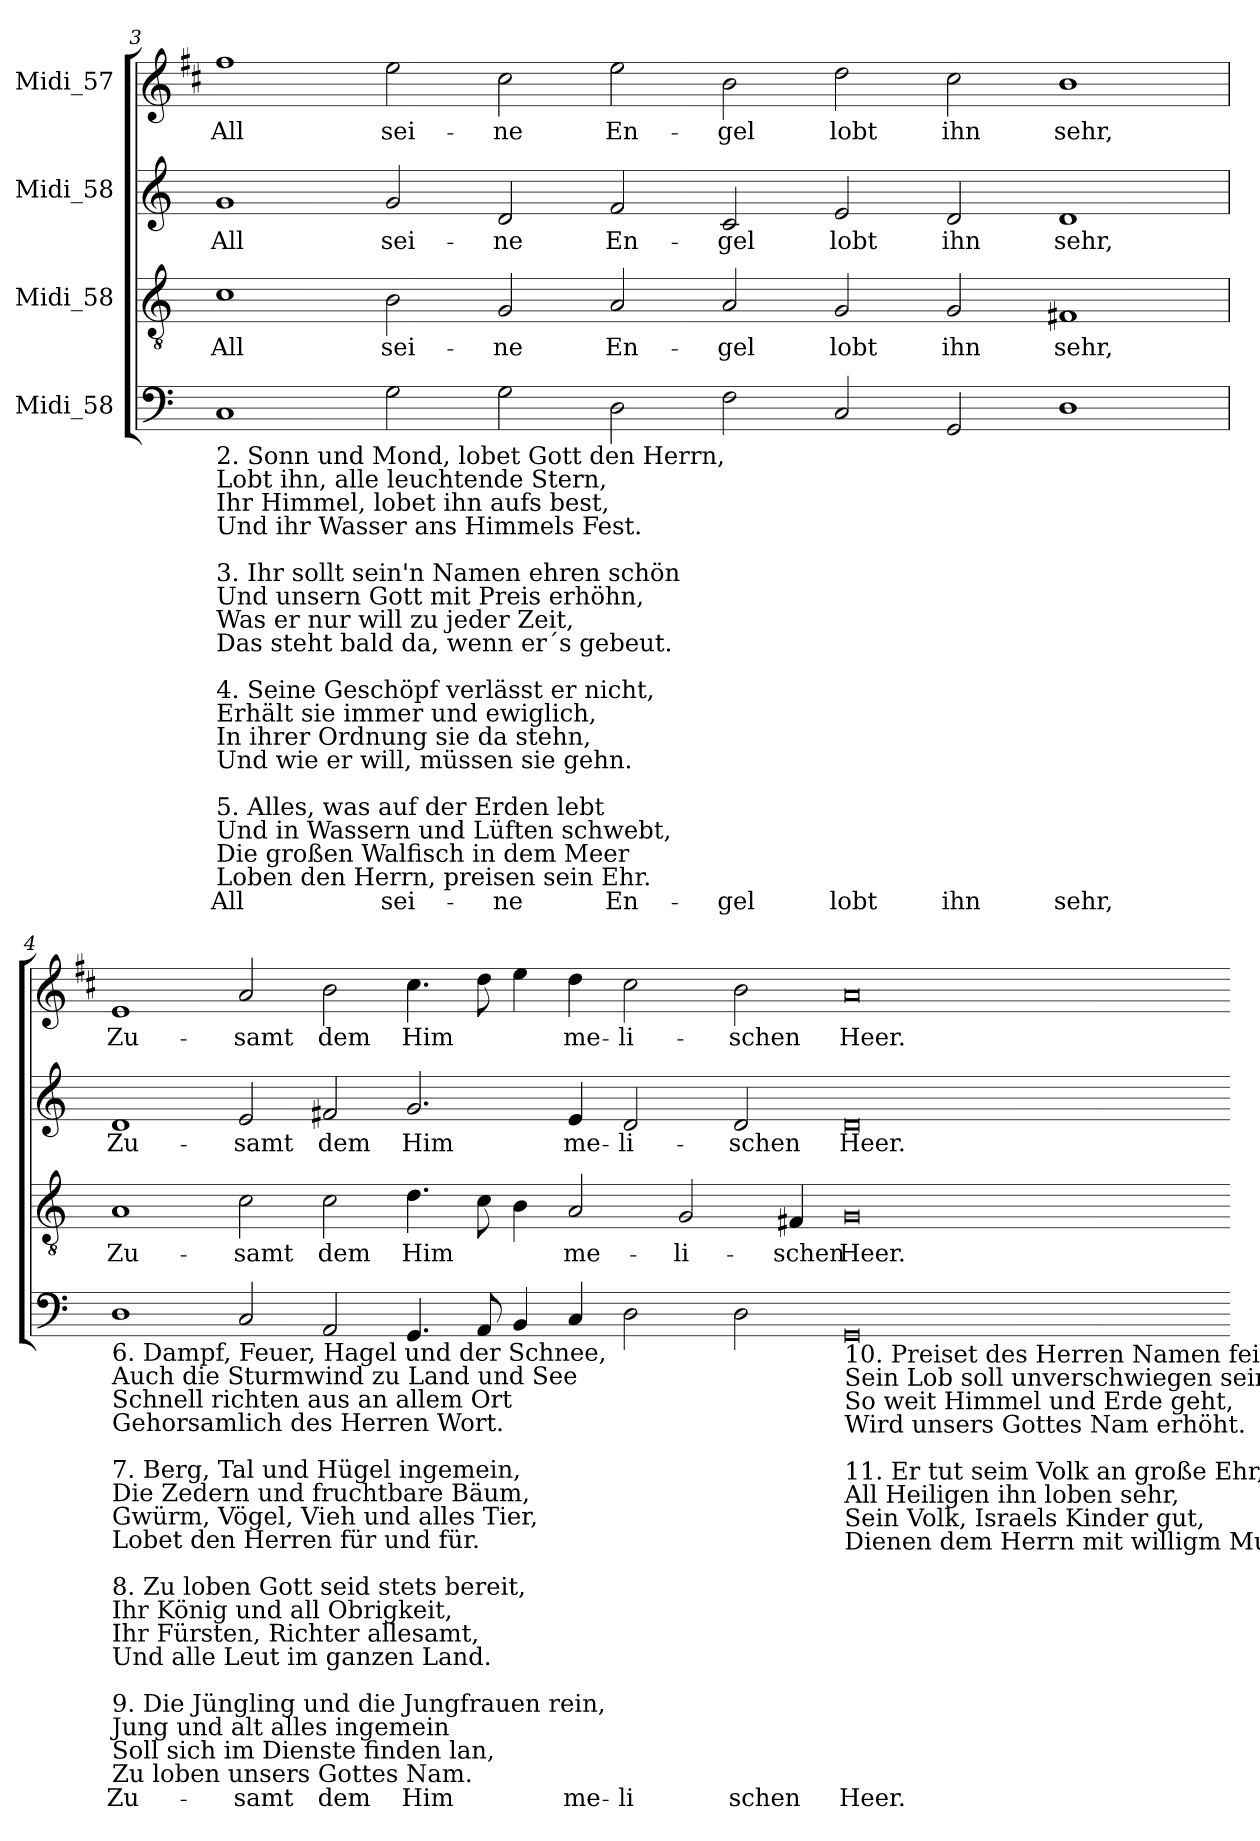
**kern	**text	**kern	**text	**kern	**text	**kern	**text
*part4	*part4	*part3	*part3	*part2	*part2	*part1	*part1
*staff4	*staff4	*staff3	*staff3	*staff2	*staff2	*staff1	*staff1
*I"Midi_58	*	*I"Midi_58	*	*I"Midi_58	*	*I"Midi_57	*
!!LO:LB:g=z
*clefF4	*	*clefGv2	*	*clefG2	*	*clefG2	*
*	*	*	*	*	*	*ITrd1c2	*
*k[]	*	*k[]	*	*k[]	*	*k[]	*
*C:	*	*C:	*	*C:	*	*C:	*
=3	=3	=3	=3	=3	=3	=3	=3
!LO:TX:b:t=2. Sonn und Mond, lobet Gott den Herrn,\nLobt ihn, alle leuchtende Stern,\nIhr Himmel, lobet ihn aufs best,\nUnd ihr Wasser ans Himmels Fest.\n\n3. Ihr sollt sein'n Namen ehren schön\nUnd unsern Gott mit Preis erhöhn,\nWas er nur will zu jeder Zeit,\nDas steht bald da, wenn er´s gebeut.\n\n4. Seine Geschöpf verlässt er nicht,\nErhält sie immer und ewiglich,\nIn ihrer Ordnung sie da stehn,\nUnd wie er will, müssen sie gehn.\n\n5. Alles, was auf der Erden lebt\nUnd in Wassern und Lüften schwebt,\nDie großen Walfisch in dem Meer\nLoben den Herrn, preisen sein Ehr.	!	!	!	!	!	!	!
!	!LO:LY:b	!	!LO:LY:b	!	!LO:LY:b	!	!LO:LY:b
1C	All	1c	All	1g	All	1ee	All
!	!LO:LY:b	!	!LO:LY:b	!	!LO:LY:b	!	!LO:LY:b
2G	sei-	2B	sei-	2g	sei-	2dd	sei-
!	!LO:LY:b	!	!LO:LY:b	!	!LO:LY:b	!	!LO:LY:b
2G	-ne	2G	-ne	2d	-ne	2b	-ne
!	!LO:LY:b	!	!LO:LY:b	!	!LO:LY:b	!	!LO:LY:b
2D	En-	2A	En-	2f	En-	2dd	En-
!	!LO:LY:b	!	!LO:LY:b	!	!LO:LY:b	!	!LO:LY:b
2F	-gel	2A	-gel	2c	-gel	2a	-gel
!	!LO:LY:b	!	!LO:LY:b	!	!LO:LY:b	!	!LO:LY:b
2C	lobt	2G	lobt	2e	lobt	2cc	lobt
!	!LO:LY:b	!	!LO:LY:b	!	!LO:LY:b	!	!LO:LY:b
2GG	ihn	2G	ihn	2d	ihn	2b	ihn
!	!LO:LY:b	!	!LO:LY:b	!	!LO:LY:b	!	!LO:LY:b
1D	sehr,	1F#X	sehr,	1d	sehr,	1a	sehr,
=4	=4	=4	=4	=4	=4	=4	=4
!LO:TX:b:t=6. Dampf, Feuer, Hagel und der Schnee,\nAuch die Sturmwind zu Land und See\nSchnell richten aus an allem Ort\nGehorsamlich des Herren Wort.\n\n7. Berg, Tal und Hügel ingemein,\nDie Zedern und fruchtbare Bäum,\nGwürm, Vögel, Vieh und alles Tier,\nLobet den Herren für und für.\n\n8. Zu loben Gott seid stets bereit,\nIhr König und all Obrigkeit,\nIhr Fürsten, Richter allesamt,\nUnd alle Leut im ganzen Land.\n\n9. Die Jüngling und die Jungfrauen rein,\nJung und alt alles ingemein\nSoll sich im Dienste finden lan,\nZu loben unsers Gottes Nam.	!	!	!	!	!	!	!
!	!LO:LY:b	!	!LO:LY:b	!	!LO:LY:b	!	!LO:LY:b
1D	Zu-	1A	Zu-	1d	Zu-	1d	Zu-
!	!LO:LY:b	!	!LO:LY:b	!	!LO:LY:b	!	!LO:LY:b
2C	-samt	2c	-samt	2e	-samt	2g	-samt
!	!LO:LY:b	!	!LO:LY:b	!	!LO:LY:b	!	!LO:LY:b
2AA	dem	2c	dem	2f#X	dem	2a	dem
!	!LO:LY:b	!	!LO:LY:b	!	!LO:LY:b	!	!LO:LY:b
4.GG	Him	4.d	Him	2.g	Him	4.b	Him
8AA	.	8c	.	.	.	8cc	.
4BB	.	4B	.	.	.	4dd	.
!	!LO:LY:b	!	!LO:LY:b	!	!LO:LY:b	!	!LO:LY:b
4C	me-	2A	me-	4e	me-	4cc	me-
!	!LO:LY:b	!	!	!	!LO:LY:b	!	!LO:LY:b
2D	-li	.	.	2d	-li-	2b	-li-
!	!	!	!LO:LY:b	!	!	!	!
.	.	2G	-li-	.	.	.	.
!	!LO:LY:b	!	!	!	!LO:LY:b	!	!LO:LY:b
2D	schen	.	.	2d	-schen	2a	-schen
!	!	!	!LO:LY:b	!	!	!	!
.	.	4F#X	-schen	.	.	.	.
!LO:TX:b:t=10. Preiset des Herren Namen fein,\nSein Lob soll unverschwiegen sein,\nSo weit Himmel und Erde geht,\nWird unsers Gottes Nam erhöht.\n\n11. Er tut seim Volk an große Ehr,\nAll Heiligen ihn loben sehr,\nSein Volk, Israels Kinder gut,\nDienen dem Herrn mit willigm Mut.	!	!	!	!	!	!	!
!	!LO:LY:b	!	!LO:LY:b	!	!LO:LY:b	!	!LO:LY:b
0GG	Heer.	0G	Heer.	0d	Heer.	0g	Heer.
=-	=-	=-	=-	=-	=-	=-	=-
*-	*-	*-	*-	*-	*-	*-	*-
